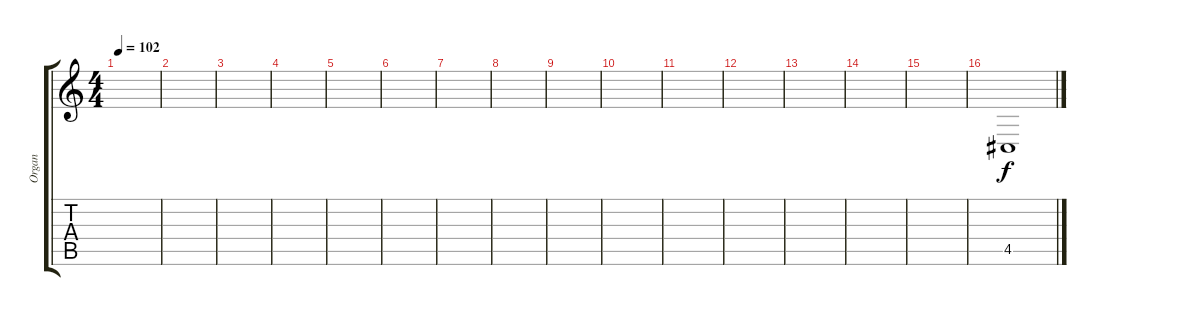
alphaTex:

\track ("Organ" "Organ") {instrument drawbarorgan}
\staff {score tabs}
\tuning (E4 B3 G3 D3 A2 E2) {hide}
\ts (4 4)
\tempo 102
\clef g2
\ks c
|
|
|
|
|
|
|
|
|
|
|
|
|
|
|
4.5.1
